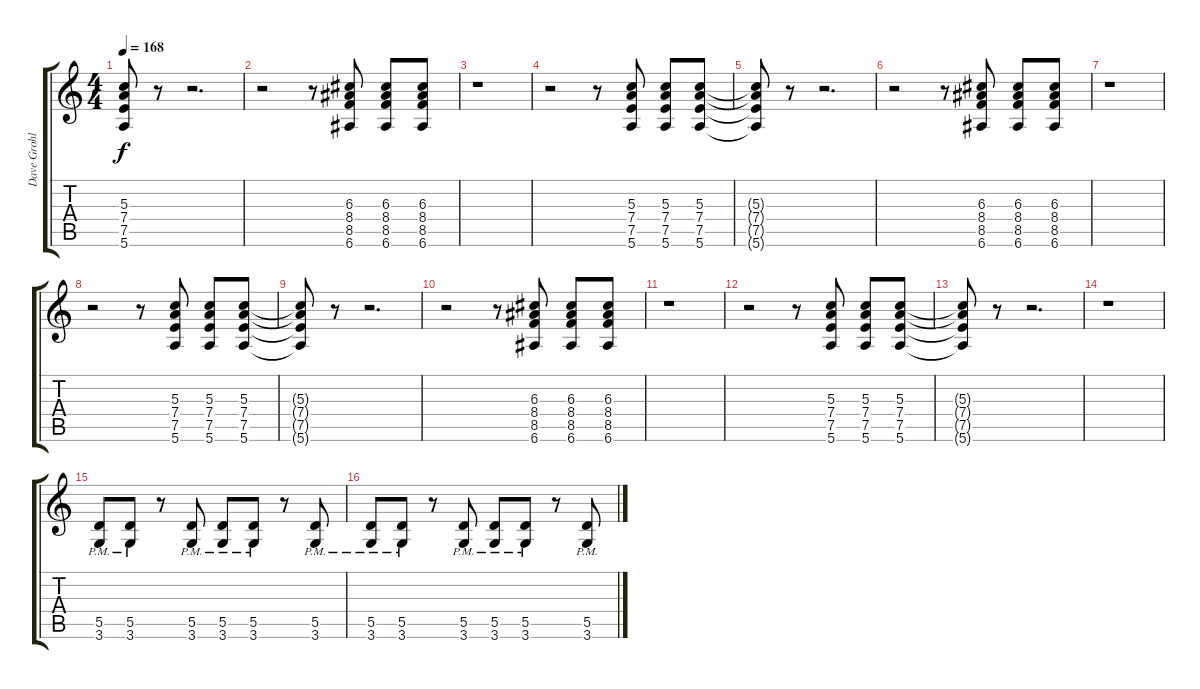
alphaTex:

\track ("Dave Grohl" "Dave Grohl") {instrument distortionguitar}
\staff {score tabs}
\tuning (E4 B3 G3 D3 A2 E2) {hide}
\ts (4 4)
\tempo 168
\clef g2
\ks c
(5.3{t} 7.4{t} 7.5{t} 5.6{t}).8{dy f} r.8 r.2{d} |
r.2 r.8 (6.3 8.4 8.5 6.6).8 (6.3 8.4 8.5 6.6).8 (6.3 8.4 8.5 6.6).8 |
r.1 |
r.2 r.8 (5.3 7.4 7.5 5.6).8 (5.3 7.4 7.5 5.6).8 (5.3 7.4 7.5 5.6).8 |
(5.3{t} 7.4{t} 7.5{t} 5.6{t}).8 r.8 r.2{d} |
r.2 r.8 (6.3 8.4 8.5 6.6).8 (6.3 8.4 8.5 6.6).8 (6.3 8.4 8.5 6.6).8 |
r.1 |
r.2 r.8 (5.3 7.4 7.5 5.6).8 (5.3 7.4 7.5 5.6).8 (5.3 7.4 7.5 5.6).8 |
(5.3{t} 7.4{t} 7.5{t} 5.6{t}).8 r.8 r.2{d} |
r.2 r.8 (6.3 8.4 8.5 6.6).8 (6.3 8.4 8.5 6.6).8 (6.3 8.4 8.5 6.6).8 |
r.1 |
r.2 r.8 (5.3 7.4 7.5 5.6).8 (5.3 7.4 7.5 5.6).8 (5.3 7.4 7.5 5.6).8 |
(5.3{t} 7.4{t} 7.5{t} 5.6{t}).8 r.8 r.2{d} |
r.1 |
(5.5{pm} 3.6{pm}).8 (5.5{pm} 3.6{pm}).8 r.8 (5.5{pm} 3.6{pm}).8 (5.5{pm} 3.6{pm}).8 (5.5{pm} 3.6{pm}).8 r.8 (5.5{pm} 3.6{pm}).8 |
(5.5{pm} 3.6{pm}).8 (5.5{pm} 3.6{pm}).8 r.8 (5.5{pm} 3.6{pm}).8 (5.5{pm} 3.6{pm}).8 (5.5{pm} 3.6{pm}).8 r.8 (5.5{pm} 3.6{pm}).8
